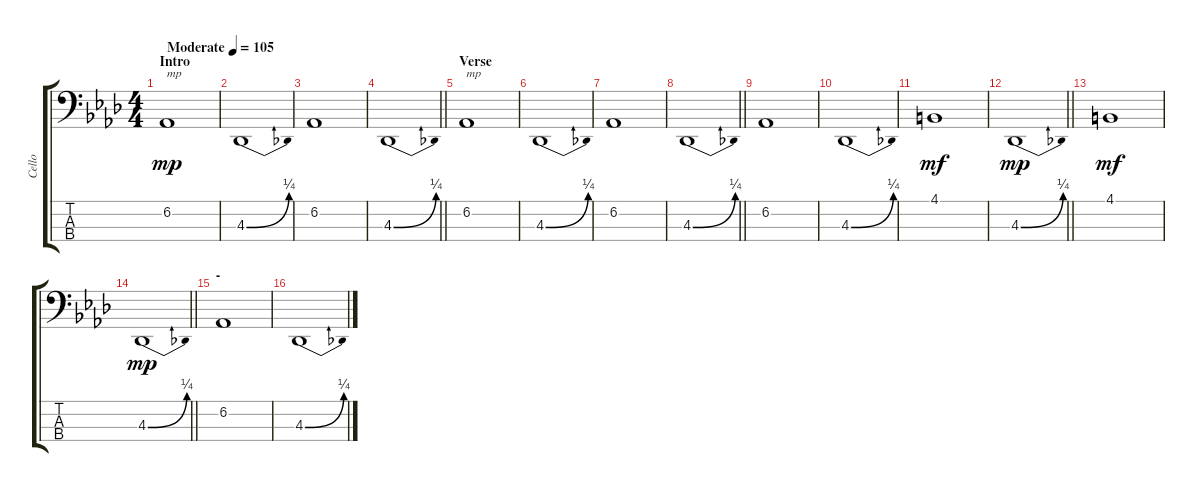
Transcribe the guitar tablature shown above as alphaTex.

\track ("Cello" "Cello") {instrument cello}
\staff {score tabs}
\tuning (G2 D2 A1 E1) {hide}
\ts (4 4)
\section ("" "Intro")
\tempo (105 "Moderate")
\clef f4
\ks fminor
6.2.1{txt "mp" dy mp instrument cello} |
4.3{be (bend 0 0 60 1)}.1 |
6.2.1 |
\barLineRight lightlight
4.3{be (bend 0 0 60 1)}.1 |
\section ("" "Verse")
6.2.1{txt "mp"} |
4.3{be (bend 0 0 60 1)}.1 |
6.2.1 |
\barLineRight lightlight
4.3{be (bend 0 0 60 1)}.1 |
\section ("" "")
6.2.1 |
4.3{be (bend 0 0 60 1)}.1 |
4.1.1{dy mf} |
\barLineRight lightlight
4.3{be (bend 0 0 60 1)}.1{dy mp} |
\section ("" "")
4.1.1{dy mf} |
\barLineRight lightlight
4.3{be (bend 0 0 60 1)}.1{dy mp} |
\section ("" "-")
6.2.1 |
4.3{be (bend 0 0 60 1)}.1
